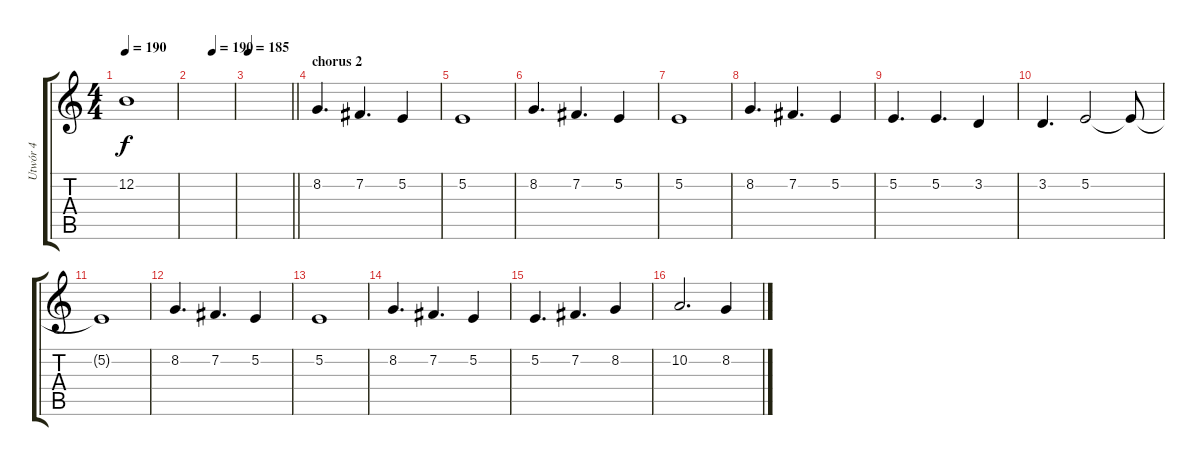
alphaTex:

\track ("Utwór 4" "Utwór 4") {instrument oboe}
\staff {score tabs}
\tuning (E4 B3 G3 D3 A2 E2) {hide}
\ts (4 4)
\tempo 190
\clef g2
\ks c
12.2{t}.1{dy f} |
\tempo (190 0.5)
|
\tempo 185
\barLineRight lightlight
|
\section ("" "chorus 2")
8.2.4{d} 7.2.4{d} 5.2.4 |
5.2.1 |
8.2.4{d} 7.2.4{d} 5.2.4 |
5.2.1 |
8.2.4{d} 7.2.4{d} 5.2.4 |
5.2.4{d} 5.2.4{d} 3.2.4 |
3.2.4{d} 5.2.2 5.2{t}.8 |
5.2{t}.1 |
8.2.4{d} 7.2.4{d} 5.2.4 |
5.2.1 |
8.2.4{d} 7.2.4{d} 5.2.4 |
5.2.4{d} 7.2.4{d} 8.2.4 |
10.2.2{d} 8.2.4
